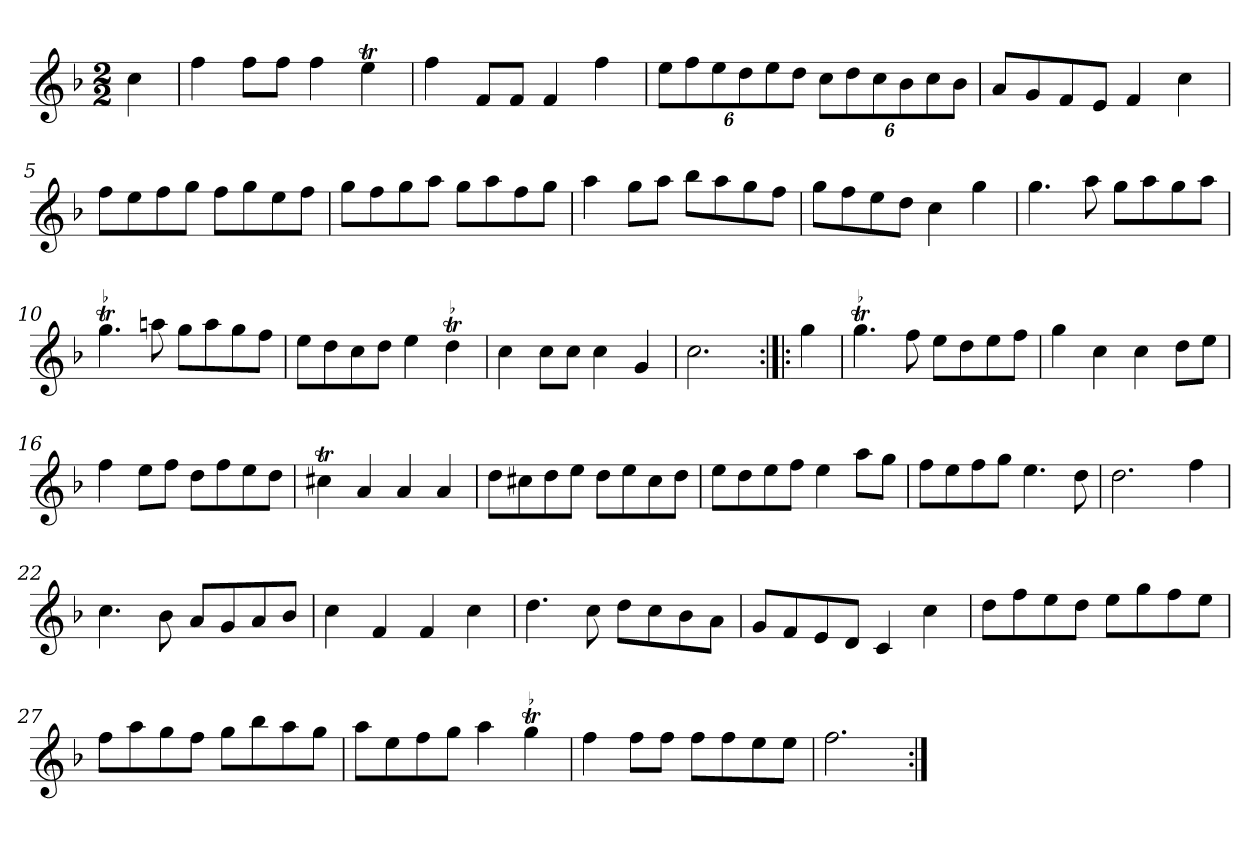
**kern
*part1
*staff1
*clefG2
*k[b-]
*F:
*M2/2
*MM120
=
4cc
=1
4ff
8ff\L
8ff\J
4ff
4eet
=2
4ff
8f/L
8f/J
4f
4ff
=3
12ee\L
12ff\
12ee\
12dd\
12ee\
12dd\J
12cc\L
12dd\
12cc\
12b-\
12cc\
12b-\J
=4
8a/L
8g/
8f/
8e/J
4f
4cc
=5
8ff\L
8ee\
8ff\
8gg\J
8ff\L
8gg\
8ee\
8ff\J
=6
8gg\L
8ff\
8gg\
8aa\J
8gg\L
8aa\
8ff\
8gg\J
=7
4aa
8gg\L
8aa\J
8bb-\L
8aa\
8gg\
8ff\J
=8
8gg\L
8ff\
8ee\
8dd\J
4cc
4gg
=9
4.gg
8aa
8gg\L
8aa\
8gg\
8aa\J
=10
!LO:TR:acc=-
4.ggt
8aan
8gg\L
8aa\
8gg\
8ff\J
=11
8ee\L
8dd\
8cc\
8dd\J
4ee
!LO:TR:acc=-
4ddt
=12
4cc
8cc\L
8cc\J
4cc
4g
=13
2.cc
=:|!|:
4gg
=14
!LO:TR:acc=-
4.ggt
8ff
8ee\L
8dd\
8ee\
8ff\J
=15
4gg
4cc
4cc
8dd\L
8ee\J
=16
4ff
8ee\L
8ff\J
8dd\L
8ff\
8ee\
8dd\J
=17
4cc#Xt
4a
4a
4a
=18
8dd\L
8cc#X\
8dd\
8ee\J
8dd\L
8ee\
8cc#\
8dd\J
=19
8ee\L
8dd\
8ee\
8ff\J
4ee
8aa\L
8gg\J
=20
8ff\L
8ee\
8ff\
8gg\J
4.ee
8dd
=21
2.dd
4ff
=22
4.cc
8b-
8a/L
8g/
8a/
8b-/J
=23
4cc
4f
4f
4cc
=24
4.dd
8cc
8dd\L
8cc\
8b-\
8a\J
=25
8g/L
8f/
8e/
8d/J
4c
4cc
=26
8dd\L
8ff\
8ee\
8dd\J
8ee\L
8gg\
8ff\
8ee\J
=27
8ff\L
8aa\
8gg\
8ff\J
8gg\L
8bb-\
8aa\
8gg\J
=28
8aa\L
8ee\
8ff\
8gg\J
4aa
!LO:TR:acc=-
4ggt
=29
4ff
8ff\L
8ff\J
8ff\L
8ff\
8ee\
8ee\J
=30
2.ff
=:|!
*-
